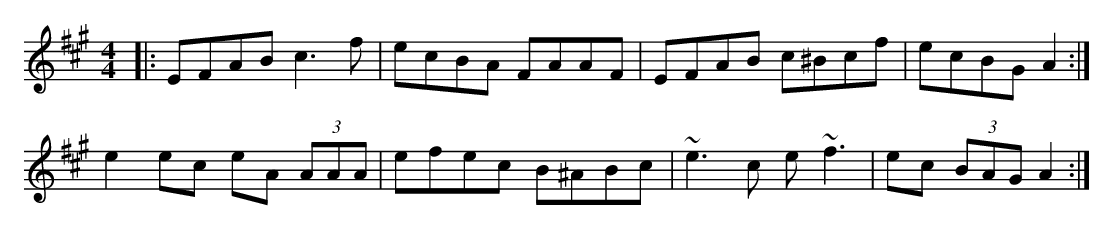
X:1
M:4/4
K:A
|:EFAB c3 f|ecBA FAAF|EFAB c^Bcf|ecBG A2:|
e2 ec eA (3AAA|efec B^ABc|~e3 c e ~f3|ec (3BAG A2:|
